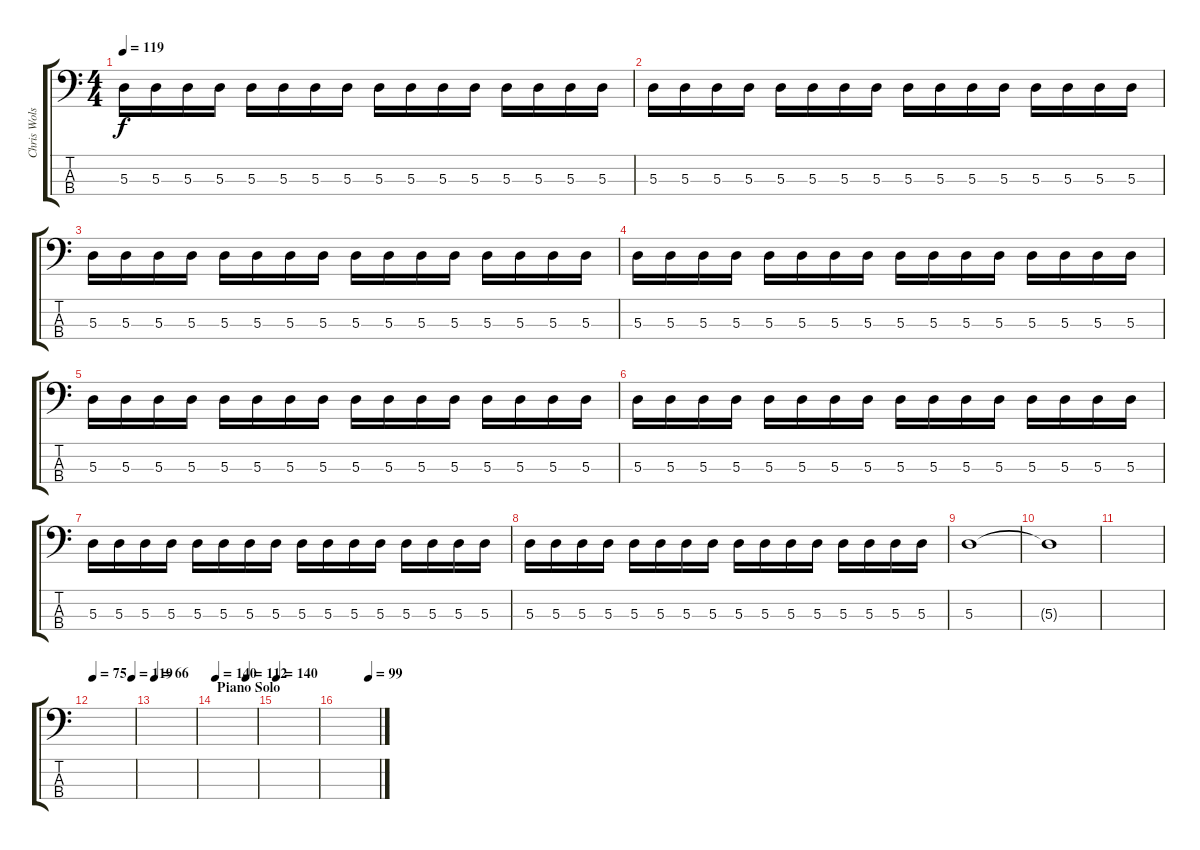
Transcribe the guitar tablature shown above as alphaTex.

\track ("Chris Wolstenholme" "Chris Wols") {instrument electricbassfinger}
\staff {score tabs}
\tuning (G2 D2 A1 D1) {hide}
\ts (4 4)
\tempo 119
\clef f4
\ks c
5.3.16{dy f} 5.3.16 5.3.16 5.3.16 5.3.16 5.3.16 5.3.16 5.3.16 5.3.16 5.3.16 5.3.16 5.3.16 5.3.16 5.3.16 5.3.16 5.3.16 |
5.3.16 5.3.16 5.3.16 5.3.16 5.3.16 5.3.16 5.3.16 5.3.16 5.3.16 5.3.16 5.3.16 5.3.16 5.3.16 5.3.16 5.3.16 5.3.16 |
5.3.16 5.3.16 5.3.16 5.3.16 5.3.16 5.3.16 5.3.16 5.3.16 5.3.16 5.3.16 5.3.16 5.3.16 5.3.16 5.3.16 5.3.16 5.3.16 |
5.3.16 5.3.16 5.3.16 5.3.16 5.3.16 5.3.16 5.3.16 5.3.16 5.3.16 5.3.16 5.3.16 5.3.16 5.3.16 5.3.16 5.3.16 5.3.16 |
5.3.16 5.3.16 5.3.16 5.3.16 5.3.16 5.3.16 5.3.16 5.3.16 5.3.16 5.3.16 5.3.16 5.3.16 5.3.16 5.3.16 5.3.16 5.3.16 |
5.3.16 5.3.16 5.3.16 5.3.16 5.3.16 5.3.16 5.3.16 5.3.16 5.3.16 5.3.16 5.3.16 5.3.16 5.3.16 5.3.16 5.3.16 5.3.16 |
5.3.16 5.3.16 5.3.16 5.3.16 5.3.16 5.3.16 5.3.16 5.3.16 5.3.16 5.3.16 5.3.16 5.3.16 5.3.16 5.3.16 5.3.16 5.3.16 |
5.3.16 5.3.16 5.3.16 5.3.16 5.3.16 5.3.16 5.3.16 5.3.16 5.3.16 5.3.16 5.3.16 5.3.16 5.3.16 5.3.16 5.3.16 5.3.16 |
5.3.1 |
5.3{t}.1 |
|
\tempo 75
\tempo (119 0.9375)
|
\tempo 66
|
\section ("" "Piano Solo")
\tempo 140
\tempo (112 0.75)
|
\tempo 140
|
\tempo (99 0.75)
